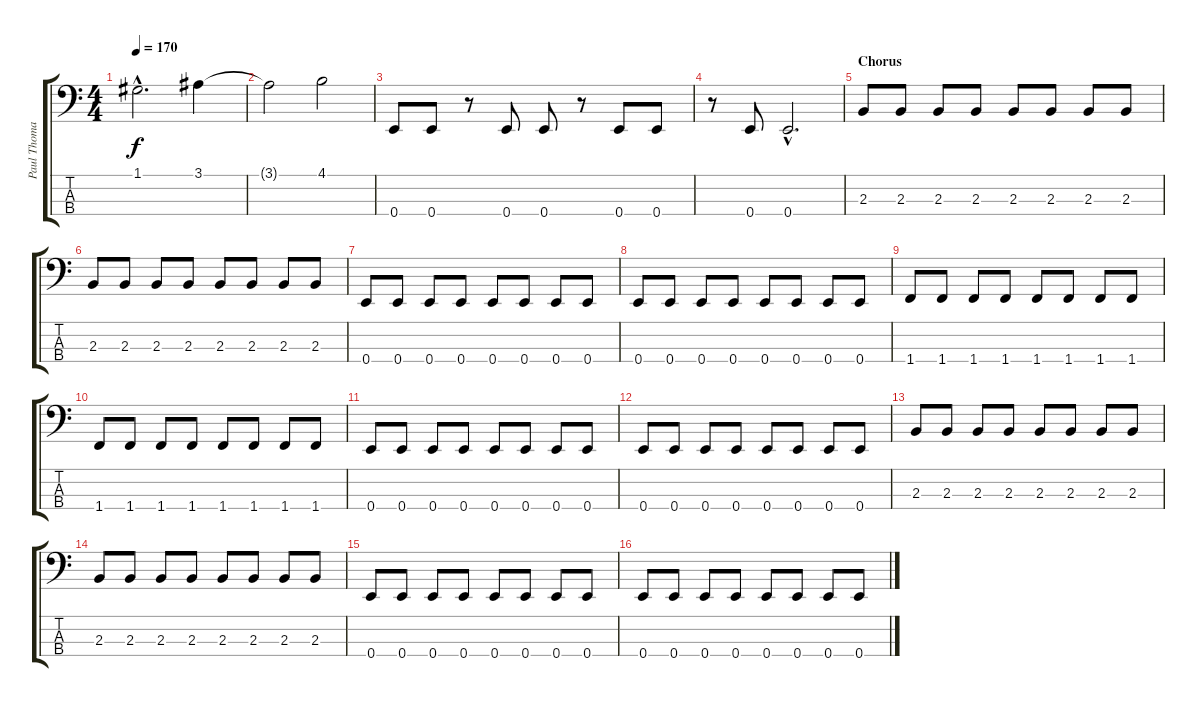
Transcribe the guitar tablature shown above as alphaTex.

\track ("Paul Thomas" "Paul Thoma") {instrument electricbassfinger}
\staff {score tabs}
\tuning (G2 D2 A1 E1) {hide}
\ts (4 4)
\tempo 170
\clef f4
\ks c
1.1{hac}.2{d dy f} 3.1.4 |
3.1{t}.2 4.1.2 |
0.4.8{volume 12} 0.4.8 r.8 0.4.8 0.4.8 r.8 0.4.8 0.4.8 |
r.8 0.4.8 0.4{hac}.2{d} |
\section ("" "Chorus")
2.3.8 2.3.8 2.3.8 2.3.8 2.3.8 2.3.8 2.3.8 2.3.8 |
2.3.8 2.3.8 2.3.8 2.3.8 2.3.8 2.3.8 2.3.8 2.3.8 |
0.4.8 0.4.8 0.4.8 0.4.8 0.4.8 0.4.8 0.4.8 0.4.8 |
0.4.8 0.4.8 0.4.8 0.4.8 0.4.8 0.4.8 0.4.8 0.4.8 |
1.4.8 1.4.8 1.4.8 1.4.8 1.4.8 1.4.8 1.4.8 1.4.8 |
1.4.8 1.4.8 1.4.8 1.4.8 1.4.8 1.4.8 1.4.8 1.4.8 |
0.4.8 0.4.8 0.4.8 0.4.8 0.4.8 0.4.8 0.4.8 0.4.8 |
0.4.8 0.4.8 0.4.8 0.4.8 0.4.8 0.4.8 0.4.8 0.4.8 |
2.3.8 2.3.8 2.3.8 2.3.8 2.3.8 2.3.8 2.3.8 2.3.8 |
2.3.8 2.3.8 2.3.8 2.3.8 2.3.8 2.3.8 2.3.8 2.3.8 |
0.4.8 0.4.8 0.4.8 0.4.8 0.4.8 0.4.8 0.4.8 0.4.8 |
0.4.8 0.4.8 0.4.8 0.4.8 0.4.8 0.4.8 0.4.8 0.4.8
